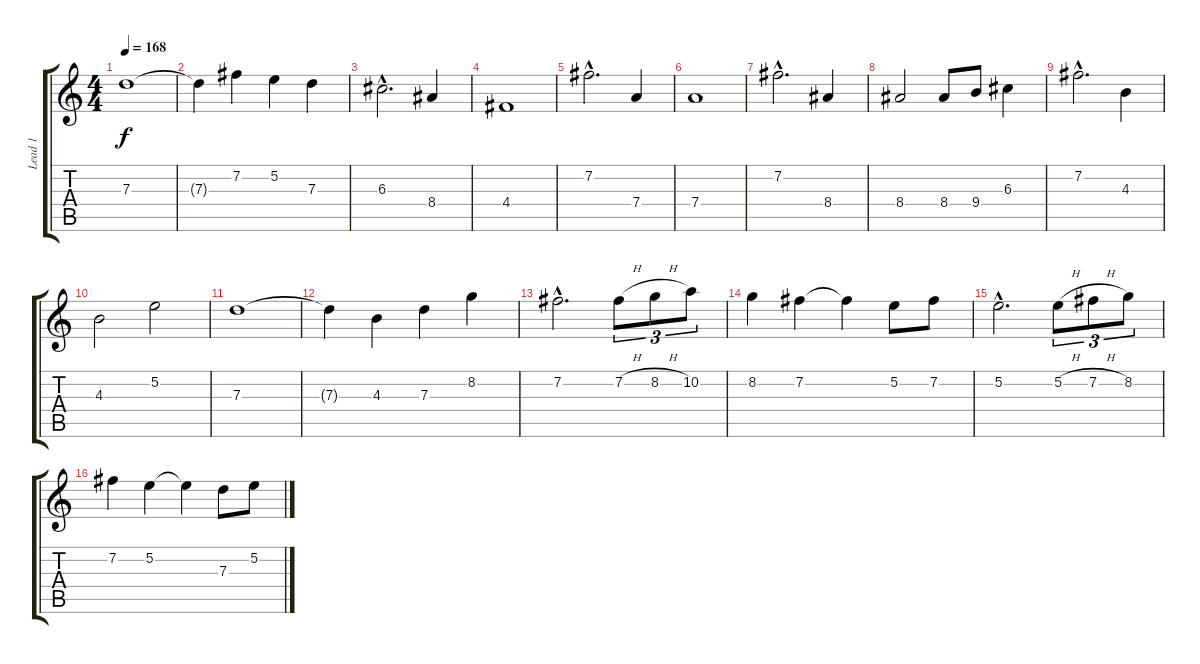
\track ("Lead 1" "Lead 1") {instrument overdrivenguitar}
\staff {score tabs}
\tuning (E4 B3 G3 D3 A2 E2) {hide}
\ts (4 4)
\tempo 168
\clef g2
\ks c
7.3.1{dy f} |
7.3{t}.4 7.2.4 5.2.4 7.3.4 |
6.3{hac}.2{d} 8.4.4 |
4.4.1 |
\section ("" "")
7.2{hac}.2{d} 7.4.4 |
7.4.1 |
7.2{hac}.2{d} 8.4.4 |
8.4.2 8.4.8 9.4.8 6.3.4 |
7.2{hac}.2{d} 4.3.4 |
4.3.2 5.2.2 |
7.3.1 |
7.3{t}.4 4.3.4 7.3.4 8.2.4 |
\section ("" "")
7.2{hac}.2{d} 7.2{h}.8{tu (3 2)} 8.2{h}.8{tu (3 2)} 10.2.8{tu (3 2)} |
8.2.4 7.2.4 7.2{t}.4 5.2.8 7.2.8 |
5.2{hac}.2{d} 5.2{h}.8{tu (3 2)} 7.2{h}.8{tu (3 2)} 8.2.8{tu (3 2)} |
7.2.4 5.2.4 5.2{t}.4 7.3.8 5.2.8
